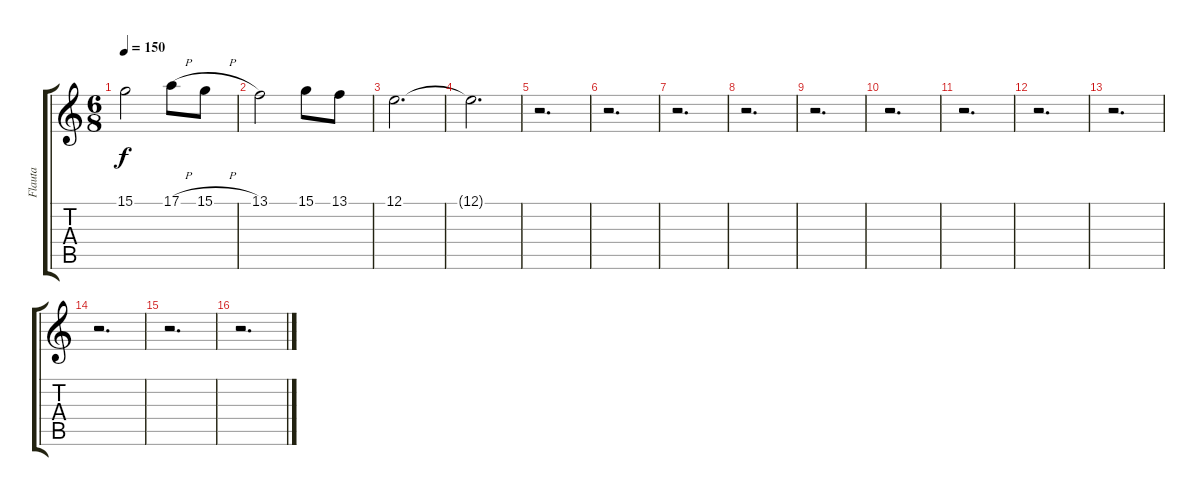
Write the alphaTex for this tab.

\track ("Flauta" "Flauta") {instrument recorder}
\staff {score tabs}
\tuning (E4 B3 G3 D3 A2 E2) {hide}
\ts (6 8)
\tempo 150
\clef g2
\ks c
15.1.2{dy f} 17.1{h}.8 15.1{h}.8 |
13.1.2 15.1.8 13.1.8 |
12.1.2{d} |
12.1{t}.2{d} |
r.2{d} |
r.2{d} |
r.2{d} |
r.2{d} |
r.2{d} |
r.2{d} |
r.2{d} |
r.2{d} |
r.2{d} |
r.2{d} |
r.2{d} |
r.2{d}
